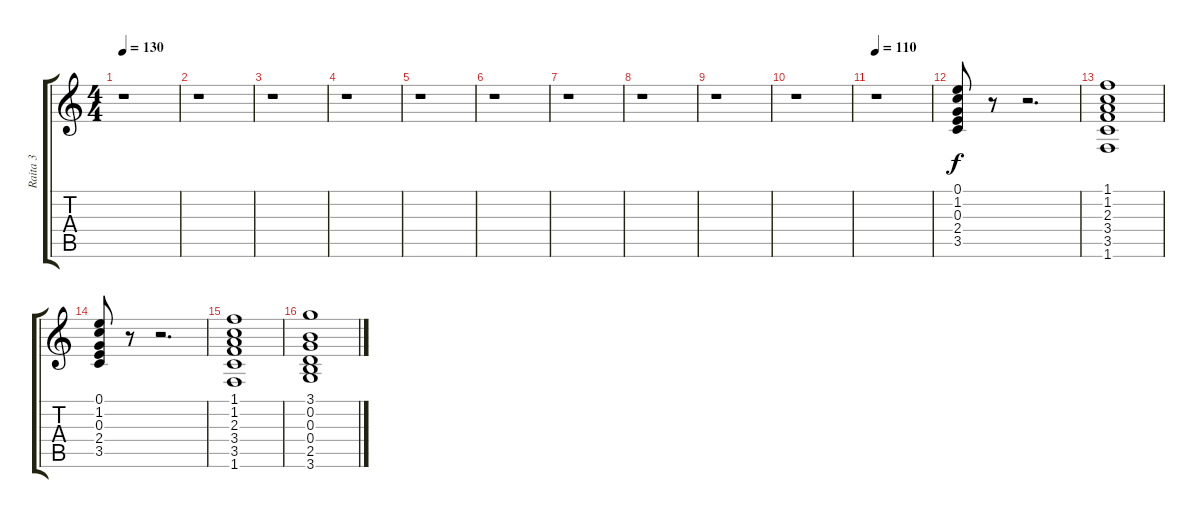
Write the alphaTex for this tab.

\track ("Raita 3" "Raita 3") {instrument electricguitarclean}
\staff {score tabs}
\tuning (E4 B3 G3 D3 A2 E2) {hide}
\ts (4 4)
\tempo 130
\clef g2
\ks c
r.1{dy f} |
r.1 |
r.1 |
r.1 |
r.1 |
r.1 |
r.1 |
r.1 |
r.1 |
r.1 |
\tempo 110
r.1 |
(0.1 1.2 0.3 2.4 3.5).8 r.8 r.2{d} |
(1.1 1.2 2.3 3.4 3.5 1.6).1 |
(0.1 1.2 0.3 2.4 3.5).8 r.8 r.2{d} |
(1.1 1.2 2.3 3.4 3.5 1.6).1 |
(3.1 0.2 0.3 0.4 2.5 3.6).1
